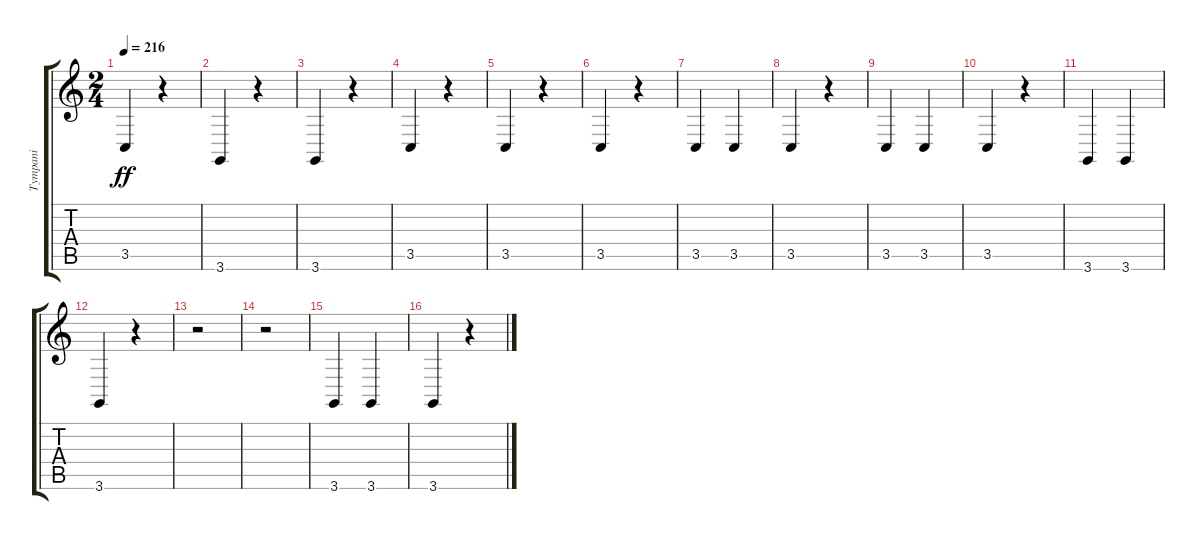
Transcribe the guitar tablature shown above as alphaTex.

\track ("Tympani" "Tympani") {instrument timpani}
\staff {score tabs}
\tuning (E4 B3 G3 D3 A2 E2) {hide}
\ts (2 4)
\tempo 216
\clef g2
\ks c
3.5.4{dy ff} r.4 |
3.6.4 r.4 |
3.6.4 r.4 |
3.5.4 r.4 |
3.5.4 r.4 |
3.5.4 r.4 |
3.5.4 3.5.4 |
3.5.4 r.4 |
3.5.4 3.5.4 |
3.5.4 r.4 |
3.6.4 3.6.4 |
3.6.4 r.4 |
r.2 |
r.2 |
3.6.4 3.6.4 |
3.6.4 r.4
